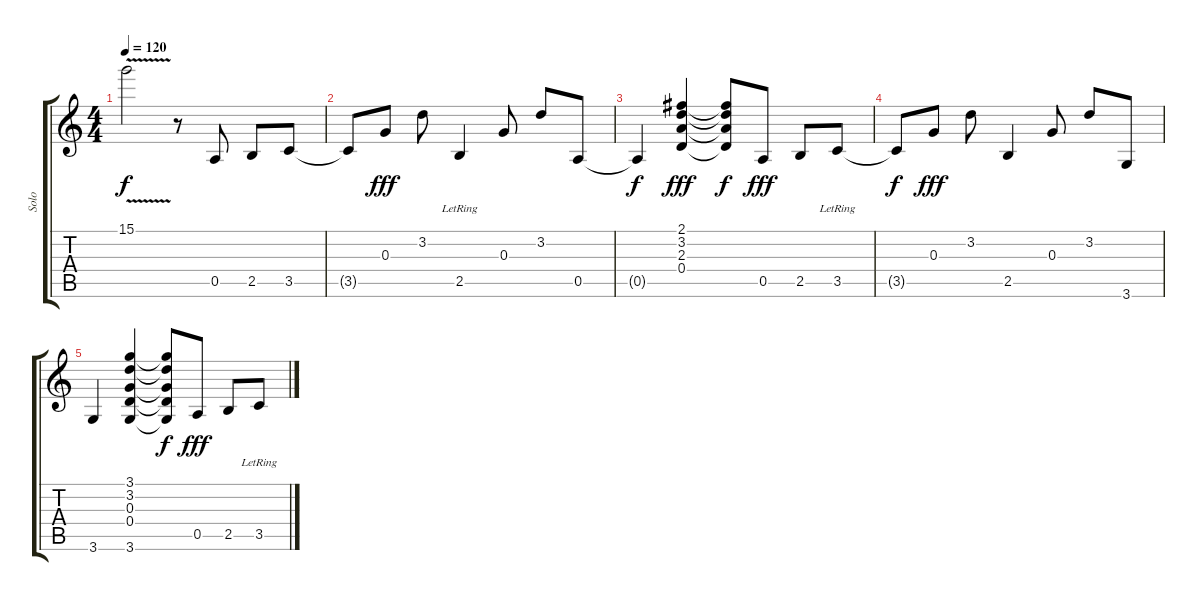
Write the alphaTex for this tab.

\track ("Solo" "Solo") {instrument overdrivenguitar}
\staff {score tabs}
\tuning (E4 B3 G3 D3 A2 E2) {hide}
\ts (4 4)
\tempo 120
\clef g2
\ks c
15.1{v t}.2{dy f} r.8{volume 0} 0.5.8 2.5.8 3.5.8 |
3.5{t}.8 0.3.8{dy fff} 3.2.8 2.5{lr}.4 0.3.8 3.2.8 0.5.8 |
0.5{t}.4{dy f} (2.1 3.2 2.3 0.4).4{dy fff} (2.1{t} 3.2{t} 2.3{t} 0.4{t}).8{dy f} 0.5.8{dy fff} 2.5.8 3.5{lr}.8 |
3.5{t}.8{dy f} 0.3.8{dy fff} 3.2.8 2.5.4 0.3.8 3.2.8 3.6.8 |
3.6.4 (3.1 3.2 0.3 0.4 3.6).4 (3.1{t} 3.2{t} 0.3{t} 0.4{t} 3.6{t}).8{dy f} 0.5.8{dy fff} 2.5.8 3.5{lr}.8
